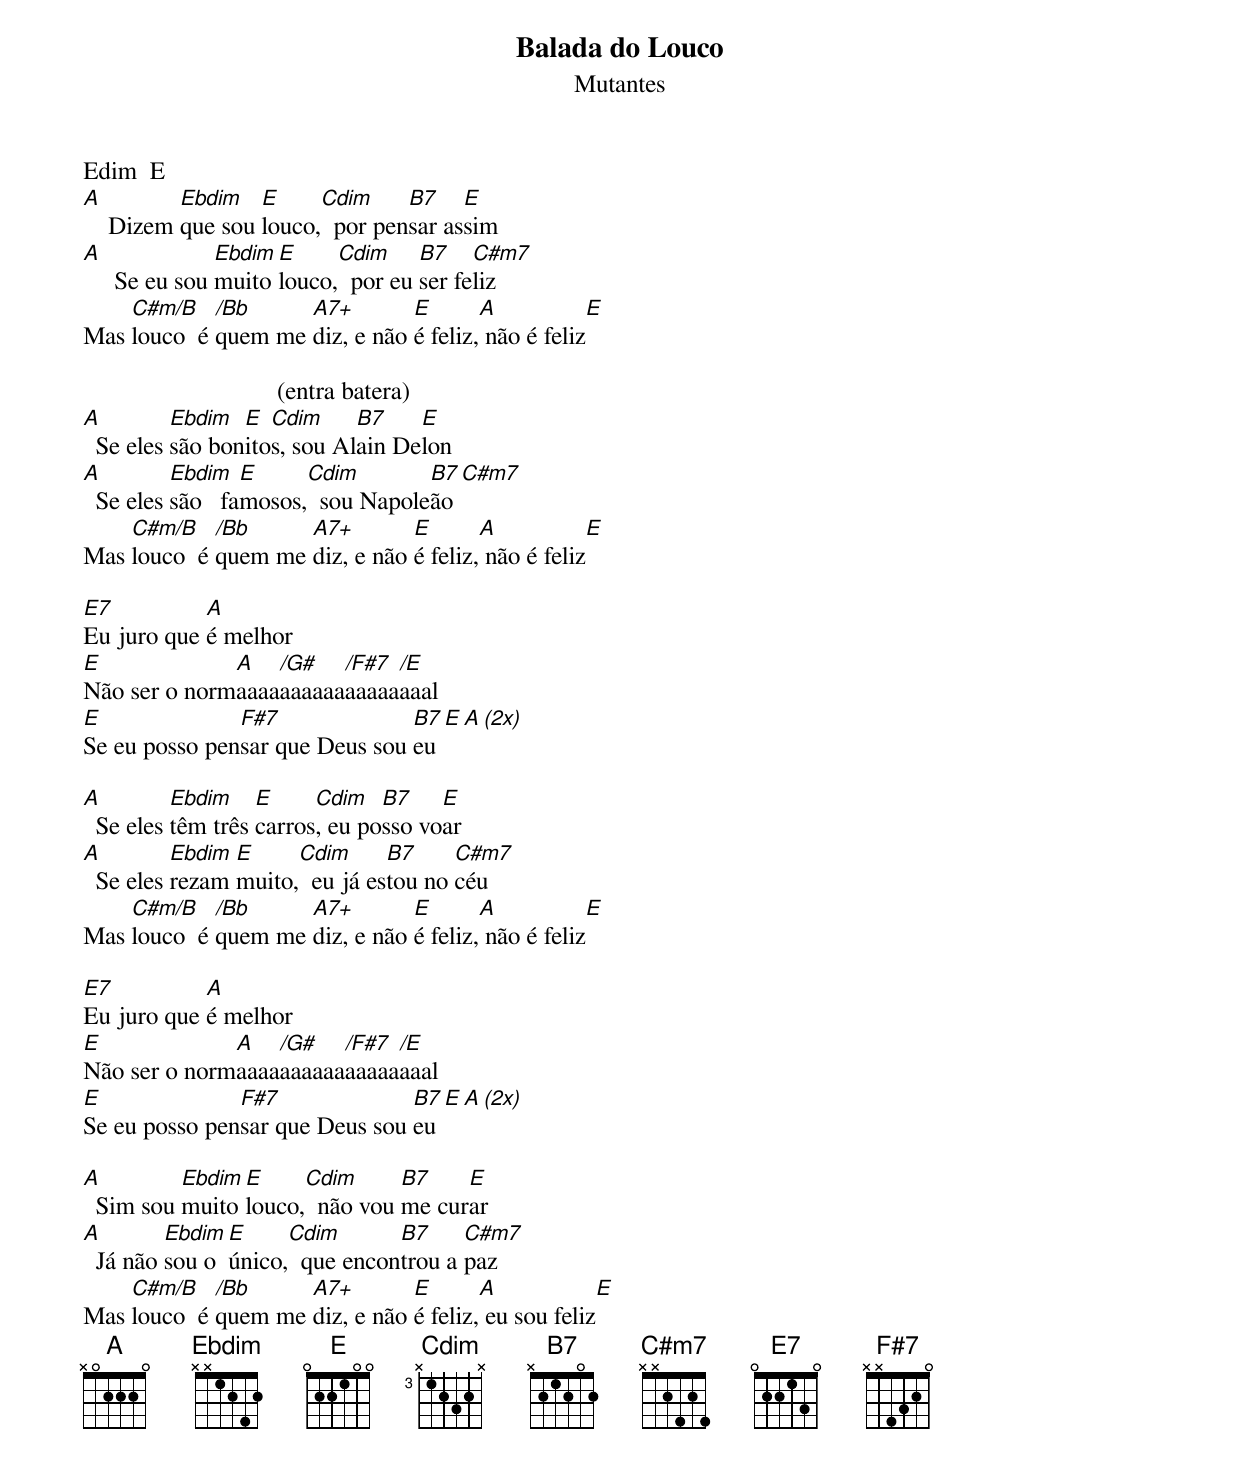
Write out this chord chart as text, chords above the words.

Balada do Louco
Mutantes

Edim  E
A         Ebdim   E     Cdim     B7    E
    Dizem que sou louco,  por pensar assim
A              Ebdim E     Cdim     B7    C#m7
     Se eu sou muito louco,  por eu ser feliz
    C#m/B    /Bb     A7+        E       A           E
Mas louco  é quem me diz, e não é feliz, não é feliz

                               (entra batera)
A         Ebdim  E  Cdim     B7    E
  Se eles são bonitos, sou Alain Delon
A         Ebdim   E     Cdim        B7  C#m7
  Se eles são   famosos,  sou Napoleão
    C#m/B    /Bb     A7+        E       A           E
Mas louco  é quem me diz, e não é feliz, não é feliz

E7          A
Eu juro que é melhor
E             A   /G#   /F#7 /E
Não ser o normaaaaaaaaaaaaaaaaaal
E              F#7              B7   E  A (2x)
Se eu posso pensar que Deus sou eu

A         Ebdim    E     Cdim   B7    E
  Se eles têm três carros, eu posso voar
A         Ebdim E     Cdim      B7     C#m7
  Se eles rezam muito,  eu já estou no céu
    C#m/B    /Bb     A7+        E       A           E
Mas louco  é quem me diz, e não é feliz, não é feliz

E7          A
Eu juro que é melhor
E             A   /G#   /F#7 /E
Não ser o normaaaaaaaaaaaaaaaaaal
E              F#7              B7   E  A (2x)
Se eu posso pensar que Deus sou eu

A         Ebdim E     Cdim      B7    E
  Sim sou muito louco,  não vou me curar
A        Ebdim E     Cdim       B7     C#m7
  Já não sou o único,  que encontrou a paz
    C#m/B    /Bb     A7+        E       A            E
Mas louco  é quem me diz, e não é feliz, eu sou feliz
